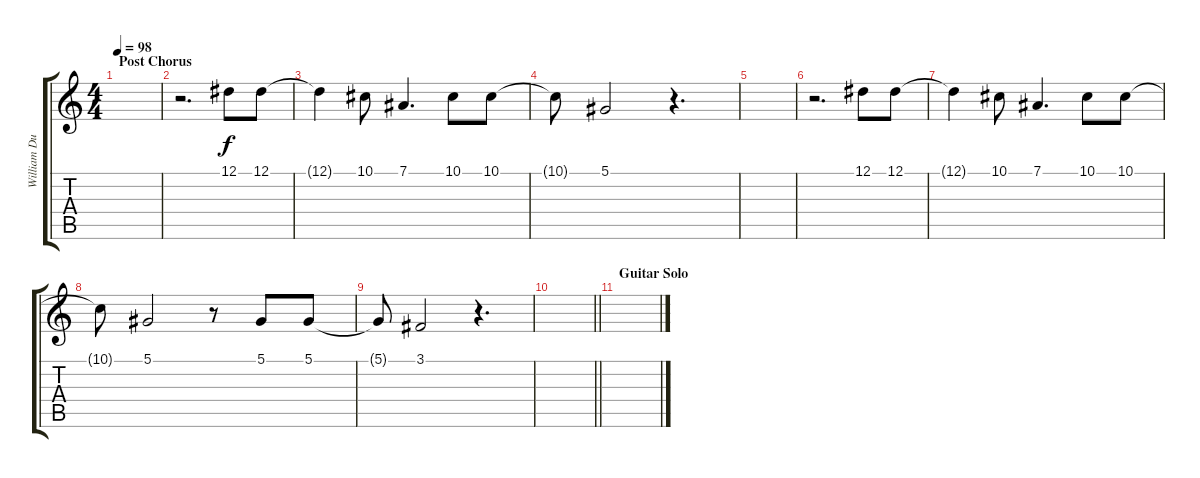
\track ("William Duvall Vocals" "William Du") {instrument violin}
\staff {score tabs}
\tuning (Eb4 Bb3 Gb3 Db3 Ab2 Eb2) {hide}
\ts (4 4)
\section ("" "Post Chorus")
\tempo 98
\clef g2
\ks c
|
r.2{d} 12.1.8 12.1.8 |
12.1{t}.4 10.1.8 7.1.4{d} 10.1.8 10.1.8 |
10.1{t}.8 5.1.2 r.4{d} |
|
r.2{d} 12.1.8 12.1.8 |
12.1{t}.4 10.1.8 7.1.4{d} 10.1.8 10.1.8 |
10.1{t}.8 5.1.2 r.8 5.1.8 5.1.8 |
5.1{t}.8 3.1.2 r.4{d} |
\barLineRight lightlight
|
\section ("" "Guitar Solo")
